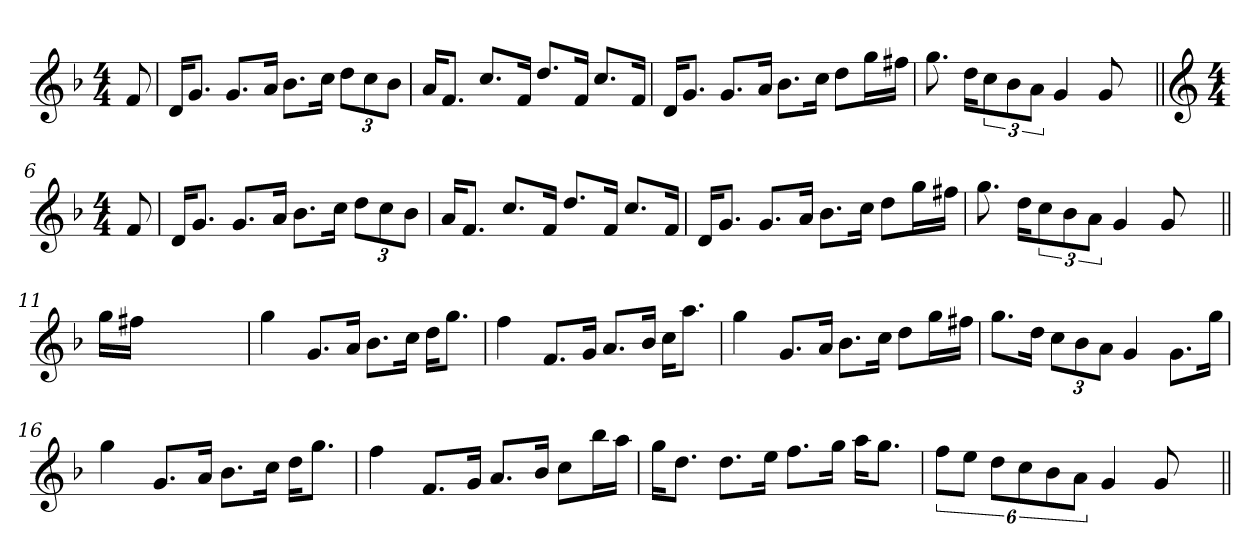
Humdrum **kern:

**kern
*part1
*staff1
*clefG2
*k[b-]
*M4/4
=1
8f/
=2
16d/KL
8.g/J
8.g/L
16a/Jk
8.b-\L
16cc\Jk
12dd\L
12cc\
12b-\J
=3
16a/KL
8.f/J
8.cc/L
16f/Jk
8.dd/L
16f/Jk
8.cc/L
16f/Jk
=4
16d/KL
8.g/J
8.g/L
16a/Jk
8.b-\L
16cc\Jk
8dd\L
16gg\L
16ff#X\JJ
=5
8.gg\
16dd\KL
12cc\
12b-\
12a\J
4g/
8g/
8ryy
!!LO:LB:g=z
=6||
*clefG2
*M4/4
8f/
=7
16d/KL
8.g/J
8.g/L
16a/Jk
8.b-\L
16cc\Jk
12dd\L
12cc\
12b-\J
=8
16a/KL
8.f/J
8.cc/L
16f/Jk
8.dd/L
16f/Jk
8.cc/L
16f/Jk
=9
16d/KL
8.g/J
8.g/L
16a/Jk
8.b-\L
16cc\Jk
8dd\L
16gg\L
16ff#X\JJ
=10
8.gg\
16dd\KL
12cc\
12b-\
12a\J
4g/
8g/
8ryy
!!LO:LB:g=z
=11||
16gg\LL
16ff#X\JJ
2..ryy
=12
4gg\
8.g/L
16a/Jk
8.b-\L
16cc\Jk
16dd\KL
8.gg\J
=13
4ff\
8.f/L
16g/Jk
8.a/L
16b-/Jk
16cc\KL
8.aa\J
=14
4gg\
8.g/L
16a/Jk
8.b-\L
16cc\Jk
8dd\L
16gg\L
16ff#X\JJ
=15
8.gg\L
16dd\Jk
12cc\L
12b-\
12a\J
4g/
8.g\L
16gg\Jk
!!LO:LB:g=z
=16
4gg\
8.g/L
16a/Jk
8.b-\L
16cc\Jk
16dd\KL
8.gg\J
=17
4ff\
8.f/L
16g/Jk
8.a/L
16b-/Jk
8cc\L
16bb-\L
16aa\JJ
=18
16gg\KL
8.dd\J
8.dd\L
16ee\Jk
8.ff\L
16gg\Jk
16aa\KL
8.gg\J
=19
12ff\L
12ee\J
12dd\L
12cc\
12b-\
12a\J
4g/
8g/
8ryy
=||
*-
